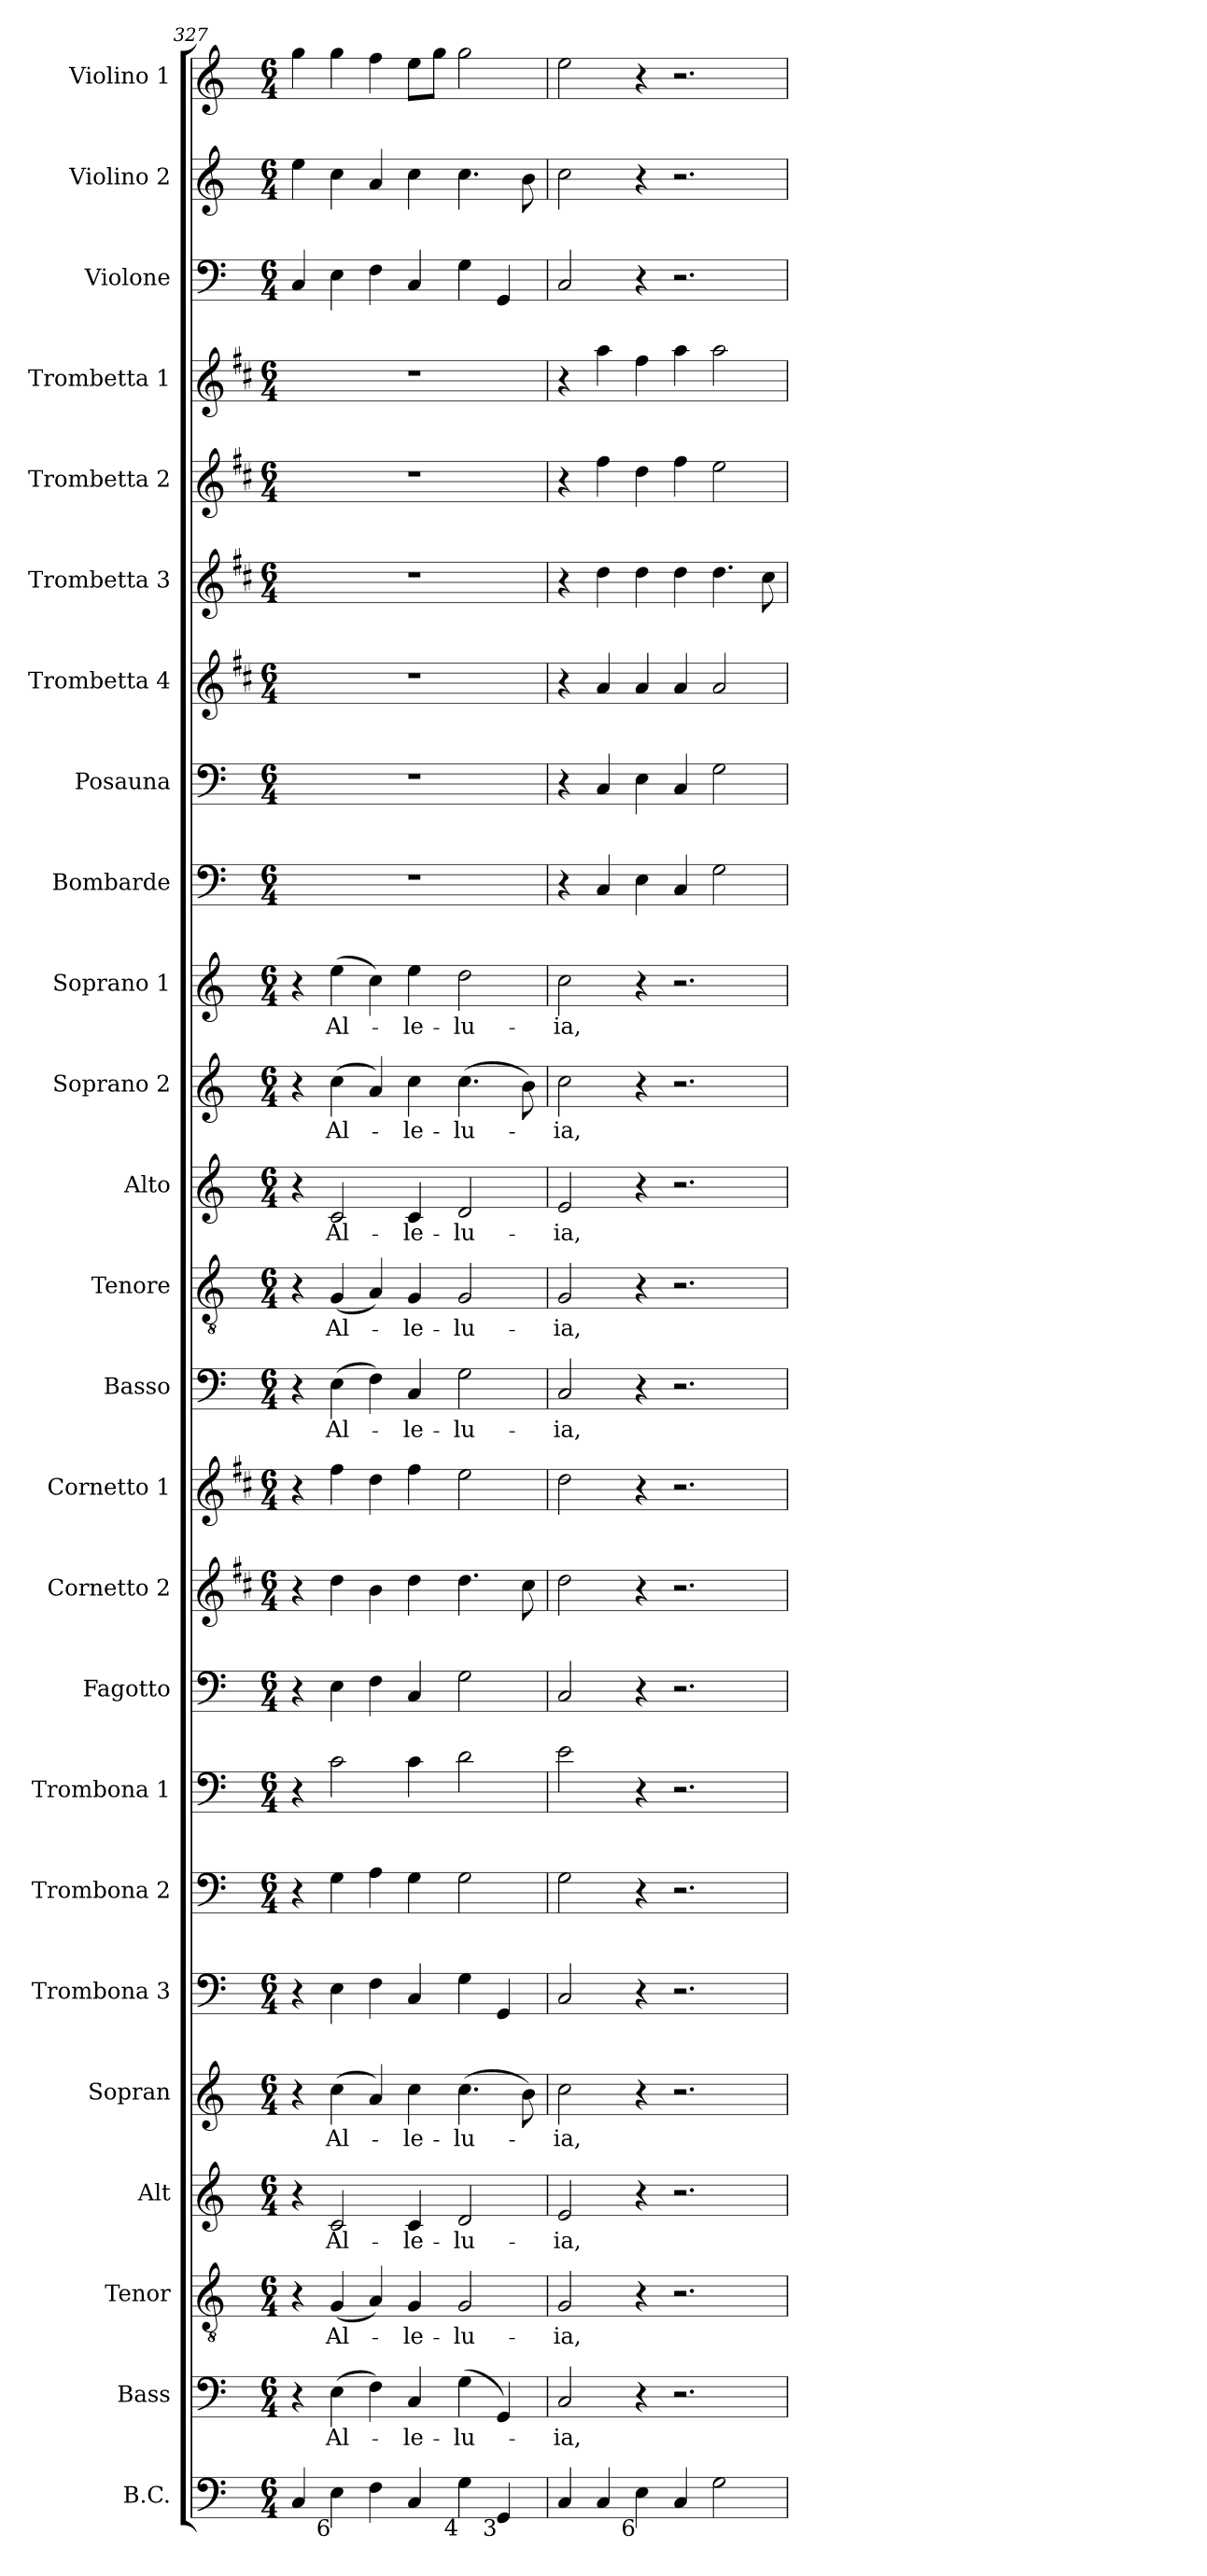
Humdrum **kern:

**kern	**kern	**text	**kern	**text	**kern	**text	**kern	**text	**kern	**kern	**kern	**kern	**kern	**kern	**kern	**text	**kern	**text	**kern	**text	**kern	**text	**kern	**text	**kern	**kern	**kern	**kern	**kern	**kern	**kern	**kern	**kern
*part25	*part24	*part24	*part23	*part23	*part22	*part22	*part21	*part21	*part20	*part19	*part18	*part17	*part16	*part15	*part14	*part14	*part13	*part13	*part12	*part12	*part11	*part11	*part10	*part10	*part9	*part8	*part7	*part6	*part5	*part4	*part3	*part2	*part1
*staff25	*staff24	*staff24	*staff23	*staff23	*staff22	*staff22	*staff21	*staff21	*staff20	*staff19	*staff18	*staff17	*staff16	*staff15	*staff14	*staff14	*staff13	*staff13	*staff12	*staff12	*staff11	*staff11	*staff10	*staff10	*staff9	*staff8	*staff7	*staff6	*staff5	*staff4	*staff3	*staff2	*staff1
*I"B.C.	*I"Bass	*	*I"Tenor	*	*I"Alt	*	*I"Sopran	*	*I"Trombona 3	*I"Trombona 2	*I"Trombona 1	*I"Fagotto	*I"Cornetto 2	*I"Cornetto 1	*I"Basso	*	*I"Tenore	*	*I"Alto	*	*I"Soprano 2	*	*I"Soprano 1	*	*I"Bombarde	*I"Posauna	*I"Trombetta 4	*I"Trombetta 3	*I"Trombetta 2	*I"Trombetta 1	*I"Violone	*I"Violino 2	*I"Violino 1
*I'B.C.	*I'B.	*	*I'T.	*	*I'A.	*	*I'S.	*	*I'Tbn. 2	*I'Tbn. 2	*I'Tbn. 1	*I'Fag.	*I'Cor. 2	*I'Cor. 1	*I'B.	*	*I'T.	*	*I'A.	*	*I'S.	*	*I'S.	*	*	*	*	*	*	*	*	*I'Vl. 2	*I'Vl. 1
*clefF4	*clefF4	*	*clefGv2	*	*clefG2	*	*clefG2	*	*clefF4	*clefF4	*clefF4	*clefF4	*clefG2	*clefG2	*clefF4	*	*clefGv2	*	*clefG2	*	*clefG2	*	*clefG2	*	*clefF4	*clefF4	*clefG2	*clefG2	*clefG2	*clefG2	*clefF4	*clefG2	*clefG2
*	*	*	*ITrd7c12	*	*	*	*	*	*	*	*	*	*ITrd1c2	*ITrd1c2	*	*	*ITrd7c12	*	*	*	*	*	*	*	*	*	*ITrd1c2	*ITrd1c2	*ITrd1c2	*ITrd1c2	*	*	*
*k[]	*k[]	*	*k[]	*	*k[]	*	*k[]	*	*k[]	*k[]	*k[]	*k[]	*k[]	*k[]	*k[]	*	*k[]	*	*k[]	*	*k[]	*	*k[]	*	*k[]	*k[]	*k[]	*k[]	*k[]	*k[]	*k[]	*k[]	*k[]
*C:	*C:	*	*C:	*	*C:	*	*C:	*	*C:	*C:	*C:	*C:	*C:	*C:	*C:	*	*C:	*	*C:	*	*C:	*	*C:	*	*C:	*C:	*C:	*C:	*C:	*C:	*C:	*C:	*C:
*M6/4	*M6/4	*	*M6/4	*	*M6/4	*	*M6/4	*	*M6/4	*M6/4	*M6/4	*M6/4	*M6/4	*M6/4	*M6/4	*	*M6/4	*	*M6/4	*	*M6/4	*	*M6/4	*	*M6/4	*M6/4	*M6/4	*M6/4	*M6/4	*M6/4	*M6/4	*M6/4	*M6/4
=327	=327	=327	=327	=327	=327	=327	=327	=327	=327	=327	=327	=327	=327	=327	=327	=327	=327	=327	=327	=327	=327	=327	=327	=327	=327	=327	=327	=327	=327	=327	=327	=327	=327
!	!	!	!	!	!	!	!	!	!	!	!	!	!	!	!	!	!	!	!	!	!	!	!	!	!LO:N:vis=1	!LO:N:vis=1	!LO:N:vis=1	!LO:N:vis=1	!LO:N:vis=1	!LO:N:vis=1	!	!	!
4Ci/	4r	.	4r	.	4r	.	4r	.	4r	4r	4r	4r	4r	4r	4r	.	4r	.	4r	.	4r	.	4r	.	1.r	1.r	1.r	1.r	1.r	1.r	4Ci/	4eei\	4ggi\
!	!	!LO:LY:b:color=#000000	!	!	!	!	!	!	!	!	!	!	!	!	!	!	!	!	!	!	!	!	!	!	!	!	!	!	!	!	!	!	!
!	!	!	!	!LO:LY:b:color=#000000	!	!	!	!	!	!	!	!	!	!	!	!	!	!	!	!	!	!	!	!	!	!	!	!	!	!	!	!	!
!	!	!	!	!	!	!LO:LY:b:color=#000000	!	!	!	!	!	!	!	!	!	!	!	!	!	!	!	!	!	!	!	!	!	!	!	!	!	!	!
!	!	!	!	!	!	!	!	!LO:LY:b:color=#000000	!	!	!	!	!	!	!	!	!	!	!	!	!	!	!	!	!	!	!	!	!	!	!	!	!
!	!	!	!	!	!	!	!	!	!	!	!	!	!	!	!	!LO:LY:b:color=#000000	!	!	!	!	!	!	!	!	!	!	!	!	!	!	!	!	!
!	!	!	!	!	!	!	!	!	!	!	!	!	!	!	!	!	!	!LO:LY:b:color=#000000	!	!	!	!	!	!	!	!	!	!	!	!	!	!	!
!	!	!	!	!	!	!	!	!	!	!	!	!	!	!	!	!	!	!	!	!LO:LY:b:color=#000000	!	!	!	!	!	!	!	!	!	!	!	!	!
!	!	!	!	!	!	!	!	!	!	!	!	!	!	!	!	!	!	!	!	!	!	!LO:LY:b:color=#000000	!	!	!	!	!	!	!	!	!	!	!
!LO:TX:b:rj:t=6	!	!	!	!	!	!	!	!	!	!	!	!	!	!	!	!	!	!	!	!	!	!	!	!	!	!	!	!	!	!	!	!	!
!	!	!	!	!	!	!	!	!	!	!	!	!	!	!	!	!	!	!	!	!	!	!	!	!LO:LY:b:color=#000000	!	!	!	!	!	!	!	!	!
4Ei\	(4Ei\	Al-	(4GGi/	Al-	2ci/	Al-	(4cci\	Al-	4Ei\	4Gi\	2ci\	4Ei\	4cci\	4eei\	(4Ei\	Al-	(4GGi/	Al-	2ci/	Al-	(4cci\	Al-	(4eei\	Al-	.	.	.	.	.	.	4Ei\	4cci\	4ggi\
4Fi\	4Fi\)	.	4AAi/)	.	.	.	4ai/)	.	4Fi\	4Ai\	.	4Fi\	4ai\	4cci\	4Fi\)	.	4AAi/)	.	.	.	4ai/)	.	4cci\)	.	.	.	.	.	.	.	4Fi\	4ai/	4ffi\
!	!	!LO:LY:b:color=#000000	!	!	!	!	!	!	!	!	!	!	!	!	!	!	!	!	!	!	!	!	!	!	!	!	!	!	!	!	!	!	!
!	!	!	!	!LO:LY:b:color=#000000	!	!	!	!	!	!	!	!	!	!	!	!	!	!	!	!	!	!	!	!	!	!	!	!	!	!	!	!	!
!	!	!	!	!	!	!LO:LY:b:color=#000000	!	!	!	!	!	!	!	!	!	!	!	!	!	!	!	!	!	!	!	!	!	!	!	!	!	!	!
!	!	!	!	!	!	!	!	!LO:LY:b:color=#000000	!	!	!	!	!	!	!	!	!	!	!	!	!	!	!	!	!	!	!	!	!	!	!	!	!
!	!	!	!	!	!	!	!	!	!	!	!	!	!	!	!	!LO:LY:b:color=#000000	!	!	!	!	!	!	!	!	!	!	!	!	!	!	!	!	!
!	!	!	!	!	!	!	!	!	!	!	!	!	!	!	!	!	!	!LO:LY:b:color=#000000	!	!	!	!	!	!	!	!	!	!	!	!	!	!	!
!	!	!	!	!	!	!	!	!	!	!	!	!	!	!	!	!	!	!	!	!LO:LY:b:color=#000000	!	!	!	!	!	!	!	!	!	!	!	!	!
!	!	!	!	!	!	!	!	!	!	!	!	!	!	!	!	!	!	!	!	!	!	!LO:LY:b:color=#000000	!	!	!	!	!	!	!	!	!	!	!
!	!	!	!	!	!	!	!	!	!	!	!	!	!	!	!	!	!	!	!	!	!	!	!	!LO:LY:b:color=#000000	!	!	!	!	!	!	!	!	!
4Ci/	4Ci/	-le-	4GGi/	-le-	4ci/	-le-	4cci\	-le-	4Ci/	4Gi\	4ci\	4Ci/	4cci\	4eei\	4Ci/	-le-	4GGi/	-le-	4ci/	-le-	4cci\	-le-	4eei\	-le-	.	.	.	.	.	.	4Ci/	4cci\	8eei\L
.	.	.	.	.	.	.	.	.	.	.	.	.	.	.	.	.	.	.	.	.	.	.	.	.	.	.	.	.	.	.	.	.	8ggi\J
!	!	!LO:LY:b:color=#000000	!	!	!	!	!	!	!	!	!	!	!	!	!	!	!	!	!	!	!	!	!	!	!	!	!	!	!	!	!	!	!
!	!	!	!	!LO:LY:b:color=#000000	!	!	!	!	!	!	!	!	!	!	!	!	!	!	!	!	!	!	!	!	!	!	!	!	!	!	!	!	!
!	!	!	!	!	!	!LO:LY:b:color=#000000	!	!	!	!	!	!	!	!	!	!	!	!	!	!	!	!	!	!	!	!	!	!	!	!	!	!	!
!	!	!	!	!	!	!	!	!LO:LY:b:color=#000000	!	!	!	!	!	!	!	!	!	!	!	!	!	!	!	!	!	!	!	!	!	!	!	!	!
!	!	!	!	!	!	!	!	!	!	!	!	!	!	!	!	!LO:LY:b:color=#000000	!	!	!	!	!	!	!	!	!	!	!	!	!	!	!	!	!
!	!	!	!	!	!	!	!	!	!	!	!	!	!	!	!	!	!	!LO:LY:b:color=#000000	!	!	!	!	!	!	!	!	!	!	!	!	!	!	!
!	!	!	!	!	!	!	!	!	!	!	!	!	!	!	!	!	!	!	!	!LO:LY:b:color=#000000	!	!	!	!	!	!	!	!	!	!	!	!	!
!	!	!	!	!	!	!	!	!	!	!	!	!	!	!	!	!	!	!	!	!	!	!LO:LY:b:color=#000000	!	!	!	!	!	!	!	!	!	!	!
!LO:TX:b:rj:t=4	!	!	!	!	!	!	!	!	!	!	!	!	!	!	!	!	!	!	!	!	!	!	!	!	!	!	!	!	!	!	!	!	!
!	!	!	!	!	!	!	!	!	!	!	!	!	!	!	!	!	!	!	!	!	!	!	!	!LO:LY:b:color=#000000	!	!	!	!	!	!	!	!	!
4Gi\	(4Gi\	-lu-	2GGi/	-lu-	2di/	-lu-	(4.cci\	-lu-	4Gi\	2Gi\	2di\	2Gi\	4.cci\	2ddi\	2Gi\	-lu-	2GGi/	-lu-	2di/	-lu-	(4.cci\	-lu-	2ddi\	-lu-	.	.	.	.	.	.	4Gi\	4.cci\	2ggi\
!LO:TX:b:rj:t=3	!	!	!	!	!	!	!	!	!	!	!	!	!	!	!	!	!	!	!	!	!	!	!	!	!	!	!	!	!	!	!	!	!
4GGi/	4GGi/)	.	.	.	.	.	.	.	4GGi/	.	.	.	.	.	.	.	.	.	.	.	.	.	.	.	.	.	.	.	.	.	4GGi/	.	.
.	.	.	.	.	.	.	8bi\)	.	.	.	.	.	8bi\	.	.	.	.	.	.	.	8bi\)	.	.	.	.	.	.	.	.	.	.	8bi\	.
=328	=328	=328	=328	=328	=328	=328	=328	=328	=328	=328	=328	=328	=328	=328	=328	=328	=328	=328	=328	=328	=328	=328	=328	=328	=328	=328	=328	=328	=328	=328	=328	=328	=328
!	!	!LO:LY:b:color=#000000	!	!	!	!	!	!	!	!	!	!	!	!	!	!	!	!	!	!	!	!	!	!	!	!	!	!	!	!	!	!	!
!	!	!	!	!LO:LY:b:color=#000000	!	!	!	!	!	!	!	!	!	!	!	!	!	!	!	!	!	!	!	!	!	!	!	!	!	!	!	!	!
!	!	!	!	!	!	!LO:LY:b:color=#000000	!	!	!	!	!	!	!	!	!	!	!	!	!	!	!	!	!	!	!	!	!	!	!	!	!	!	!
!	!	!	!	!	!	!	!	!LO:LY:b:color=#000000	!	!	!	!	!	!	!	!	!	!	!	!	!	!	!	!	!	!	!	!	!	!	!	!	!
!	!	!	!	!	!	!	!	!	!	!	!	!	!	!	!	!LO:LY:b:color=#000000	!	!	!	!	!	!	!	!	!	!	!	!	!	!	!	!	!
!	!	!	!	!	!	!	!	!	!	!	!	!	!	!	!	!	!	!LO:LY:b:color=#000000	!	!	!	!	!	!	!	!	!	!	!	!	!	!	!
!	!	!	!	!	!	!	!	!	!	!	!	!	!	!	!	!	!	!	!	!LO:LY:b:color=#000000	!	!	!	!	!	!	!	!	!	!	!	!	!
!	!	!	!	!	!	!	!	!	!	!	!	!	!	!	!	!	!	!	!	!	!	!LO:LY:b:color=#000000	!	!	!	!	!	!	!	!	!	!	!
!	!	!	!	!	!	!	!	!	!	!	!	!	!	!	!	!	!	!	!	!	!	!	!	!LO:LY:b:color=#000000	!	!	!	!	!	!	!	!	!
4Ci/	2Ci/	-ia,	2GGi/	-ia,	2ei/	-ia,	2cci\	-ia,	2Ci/	2Gi\	2ei\	2Ci/	2cci\	2cci\	2Ci/	-ia,	2GGi/	-ia,	2ei/	-ia,	2cci\	-ia,	2cci\	-ia,	4r	4r	4r	4r	4r	4r	2Ci/	2cci\	2eei\
4Ci/	.	.	.	.	.	.	.	.	.	.	.	.	.	.	.	.	.	.	.	.	.	.	.	.	4Ci/	4Ci/	4gi/	4cci\	4eei\	4ggi\	.	.	.
!LO:TX:b:rj:t=6	!	!	!	!	!	!	!	!	!	!	!	!	!	!	!	!	!	!	!	!	!	!	!	!	!	!	!	!	!	!	!	!	!
4Ei\	4r	.	4r	.	4r	.	4r	.	4r	4r	4r	4r	4r	4r	4r	.	4r	.	4r	.	4r	.	4r	.	4Ei\	4Ei\	4gi/	4cci\	4cci\	4eei\	4r	4r	4r
4Ci/	2.r	.	2.r	.	2.r	.	2.r	.	2.r	2.r	2.r	2.r	2.r	2.r	2.r	.	2.r	.	2.r	.	2.r	.	2.r	.	4Ci/	4Ci/	4gi/	4cci\	4eei\	4ggi\	2.r	2.r	2.r
2Gi\	.	.	.	.	.	.	.	.	.	.	.	.	.	.	.	.	.	.	.	.	.	.	.	.	2Gi\	2Gi\	2gi/	4.cci\	2ddi\	2ggi\	.	.	.
.	.	.	.	.	.	.	.	.	.	.	.	.	.	.	.	.	.	.	.	.	.	.	.	.	.	.	.	8bi\	.	.	.	.	.
=	=	=	=	=	=	=	=	=	=	=	=	=	=	=	=	=	=	=	=	=	=	=	=	=	=	=	=	=	=	=	=	=	=
*-	*-	*-	*-	*-	*-	*-	*-	*-	*-	*-	*-	*-	*-	*-	*-	*-	*-	*-	*-	*-	*-	*-	*-	*-	*-	*-	*-	*-	*-	*-	*-	*-	*-
